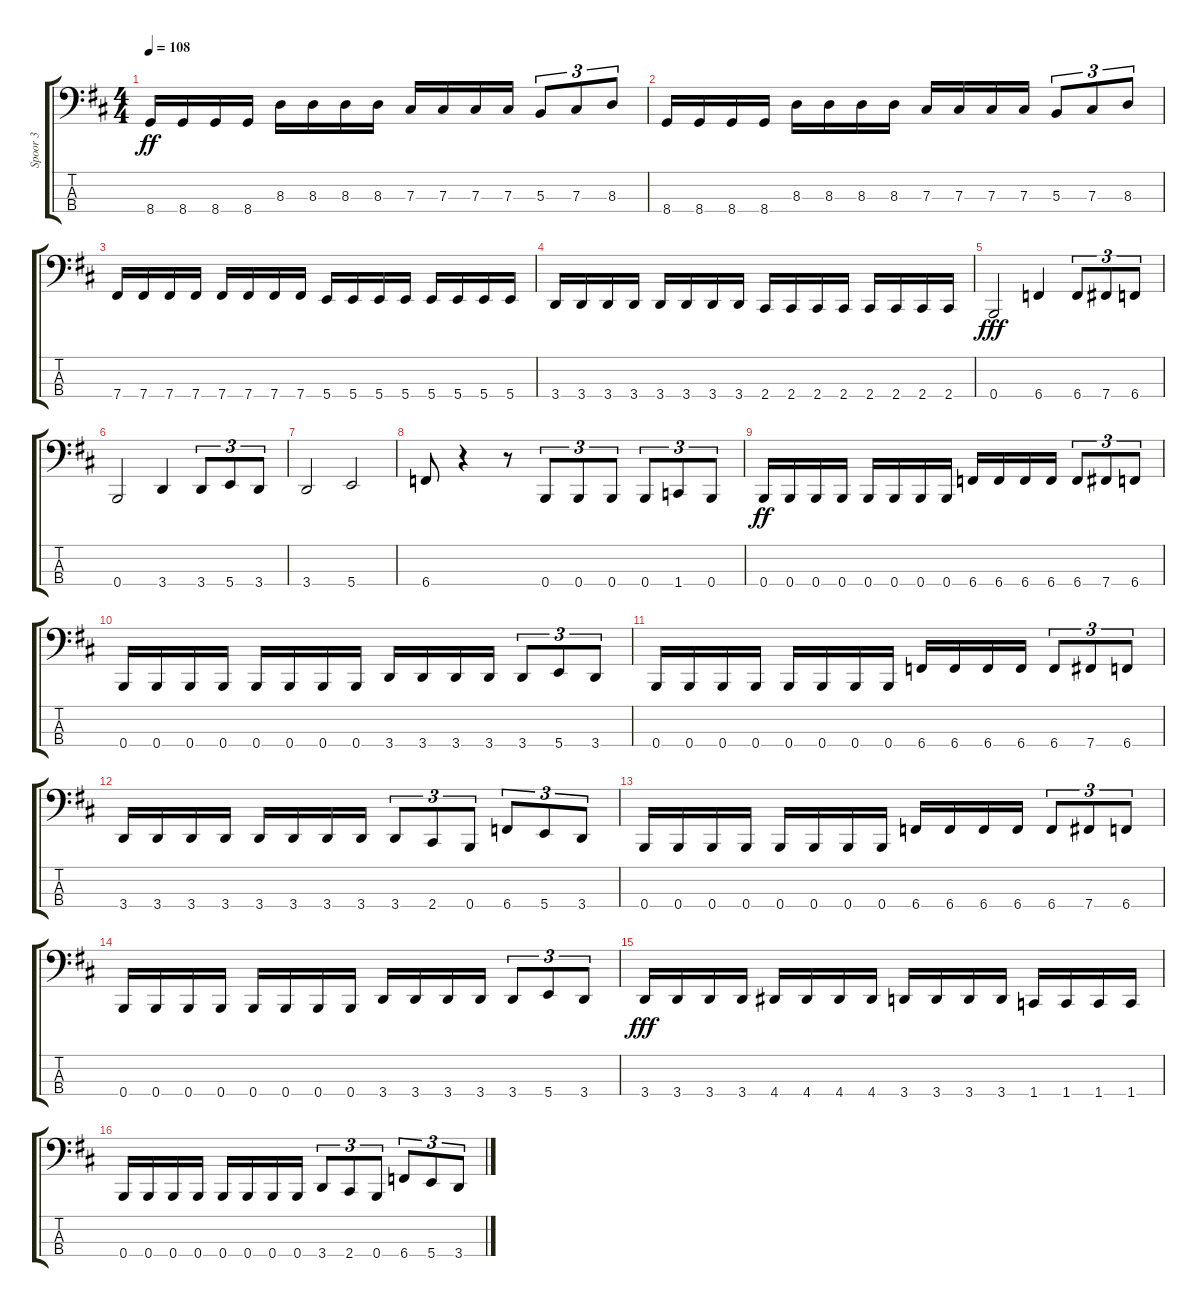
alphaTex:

\track ("Spoor 3" "Spoor 3") {instrument electricbasspick}
\staff {score tabs}
\tuning (E2 B1 Gb1 B0) {hide}
\ts (4 4)
\tempo 108
\clef f4
\ks d
8.4.16{dy ff} 8.4.16 8.4.16 8.4.16 8.3.16 8.3.16 8.3.16 8.3.16 7.3.16 7.3.16 7.3.16 7.3.16 5.3.8{tu (3 2)} 7.3.8{tu (3 2)} 8.3.8{tu (3 2)} |
8.4.16 8.4.16 8.4.16 8.4.16 8.3.16 8.3.16 8.3.16 8.3.16 7.3.16 7.3.16 7.3.16 7.3.16 5.3.8{tu (3 2)} 7.3.8{tu (3 2)} 8.3.8{tu (3 2)} |
7.4.16 7.4.16 7.4.16 7.4.16 7.4.16 7.4.16 7.4.16 7.4.16 5.4.16 5.4.16 5.4.16 5.4.16 5.4.16 5.4.16 5.4.16 5.4.16 |
3.4.16 3.4.16 3.4.16 3.4.16 3.4.16 3.4.16 3.4.16 3.4.16 2.4.16 2.4.16 2.4.16 2.4.16 2.4.16 2.4.16 2.4.16 2.4.16 |
0.4.2{dy fff} 6.4.4 6.4.8{tu (3 2)} 7.4.8{tu (3 2)} 6.4.8{tu (3 2)} |
0.4.2 3.4.4 3.4.8{tu (3 2)} 5.4.8{tu (3 2)} 3.4.8{tu (3 2)} |
3.4.2 5.4.2 |
6.4.8 r.4 r.8 0.4.8{tu (3 2)} 0.4.8{tu (3 2)} 0.4.8{tu (3 2)} 0.4.8{tu (3 2)} 1.4.8{tu (3 2)} 0.4.8{tu (3 2)} |
0.4.16{dy ff} 0.4.16 0.4.16 0.4.16 0.4.16 0.4.16 0.4.16 0.4.16 6.4.16 6.4.16 6.4.16 6.4.16 6.4.8{tu (3 2)} 7.4.8{tu (3 2)} 6.4.8{tu (3 2)} |
0.4.16 0.4.16 0.4.16 0.4.16 0.4.16 0.4.16 0.4.16 0.4.16 3.4.16 3.4.16 3.4.16 3.4.16 3.4.8{tu (3 2)} 5.4.8{tu (3 2)} 3.4.8{tu (3 2)} |
0.4.16 0.4.16 0.4.16 0.4.16 0.4.16 0.4.16 0.4.16 0.4.16 6.4.16 6.4.16 6.4.16 6.4.16 6.4.8{tu (3 2)} 7.4.8{tu (3 2)} 6.4.8{tu (3 2)} |
3.4.16 3.4.16 3.4.16 3.4.16 3.4.16 3.4.16 3.4.16 3.4.16 3.4.8{tu (3 2)} 2.4.8{tu (3 2)} 0.4.8{tu (3 2)} 6.4.8{tu (3 2)} 5.4.8{tu (3 2)} 3.4.8{tu (3 2)} |
0.4.16 0.4.16 0.4.16 0.4.16 0.4.16 0.4.16 0.4.16 0.4.16 6.4.16 6.4.16 6.4.16 6.4.16 6.4.8{tu (3 2)} 7.4.8{tu (3 2)} 6.4.8{tu (3 2)} |
0.4.16 0.4.16 0.4.16 0.4.16 0.4.16 0.4.16 0.4.16 0.4.16 3.4.16 3.4.16 3.4.16 3.4.16 3.4.8{tu (3 2)} 5.4.8{tu (3 2)} 3.4.8{tu (3 2)} |
3.4.16{dy fff} 3.4.16 3.4.16 3.4.16 4.4.16 4.4.16 4.4.16 4.4.16 3.4.16 3.4.16 3.4.16 3.4.16 1.4.16 1.4.16 1.4.16 1.4.16 |
0.4.16 0.4.16 0.4.16 0.4.16 0.4.16 0.4.16 0.4.16 0.4.16 3.4.8{tu (3 2)} 2.4.8{tu (3 2)} 0.4.8{tu (3 2)} 6.4.8{tu (3 2)} 5.4.8{tu (3 2)} 3.4.8{tu (3 2)}
